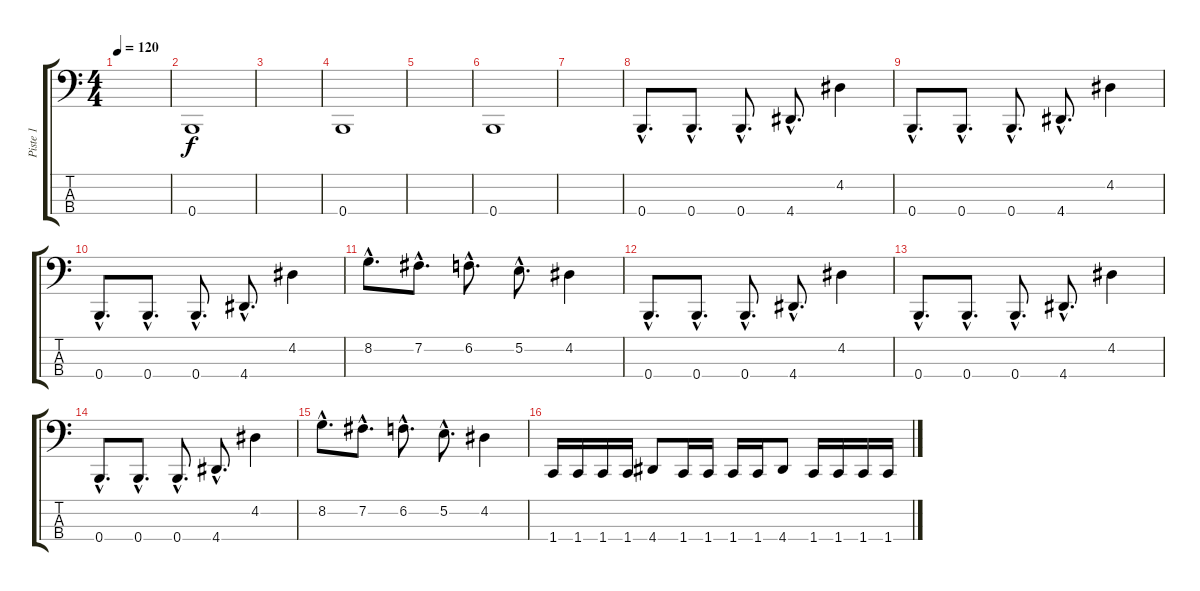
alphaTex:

\track ("Piste 1" "Piste 1") {instrument slapbass2}
\staff {score tabs}
\tuning (E2 B1 Gb1 B0) {hide}
\ts (4 4)
\tempo 120
\clef f4
\ks c
|
0.4.1 |
|
0.4.1 |
|
0.4.1 |
|
0.4{hac}.8{d} 0.4{hac}.8{d} 0.4{hac}.8{d} 4.4{hac}.8{d} 4.2.4 |
0.4{hac}.8{d} 0.4{hac}.8{d} 0.4{hac}.8{d} 4.4{hac}.8{d} 4.2.4 |
0.4{hac}.8{d} 0.4{hac}.8{d} 0.4{hac}.8{d} 4.4{hac}.8{d} 4.2.4 |
8.2{hac}.8{d} 7.2{hac}.8{d} 6.2{hac}.8{d} 5.2{hac}.8{d} 4.2.4 |
0.4{hac}.8{d} 0.4{hac}.8{d} 0.4{hac}.8{d} 4.4{hac}.8{d} 4.2.4 |
0.4{hac}.8{d} 0.4{hac}.8{d} 0.4{hac}.8{d} 4.4{hac}.8{d} 4.2.4 |
0.4{hac}.8{d} 0.4{hac}.8{d} 0.4{hac}.8{d} 4.4{hac}.8{d} 4.2.4 |
8.2{hac}.8{d} 7.2{hac}.8{d} 6.2{hac}.8{d} 5.2{hac}.8{d} 4.2.4 |
1.4.16 1.4.16 1.4.16 1.4.16 4.4.8 1.4.16 1.4.16 1.4.16 1.4.16 4.4.8 1.4.16 1.4.16 1.4.16 1.4.16
